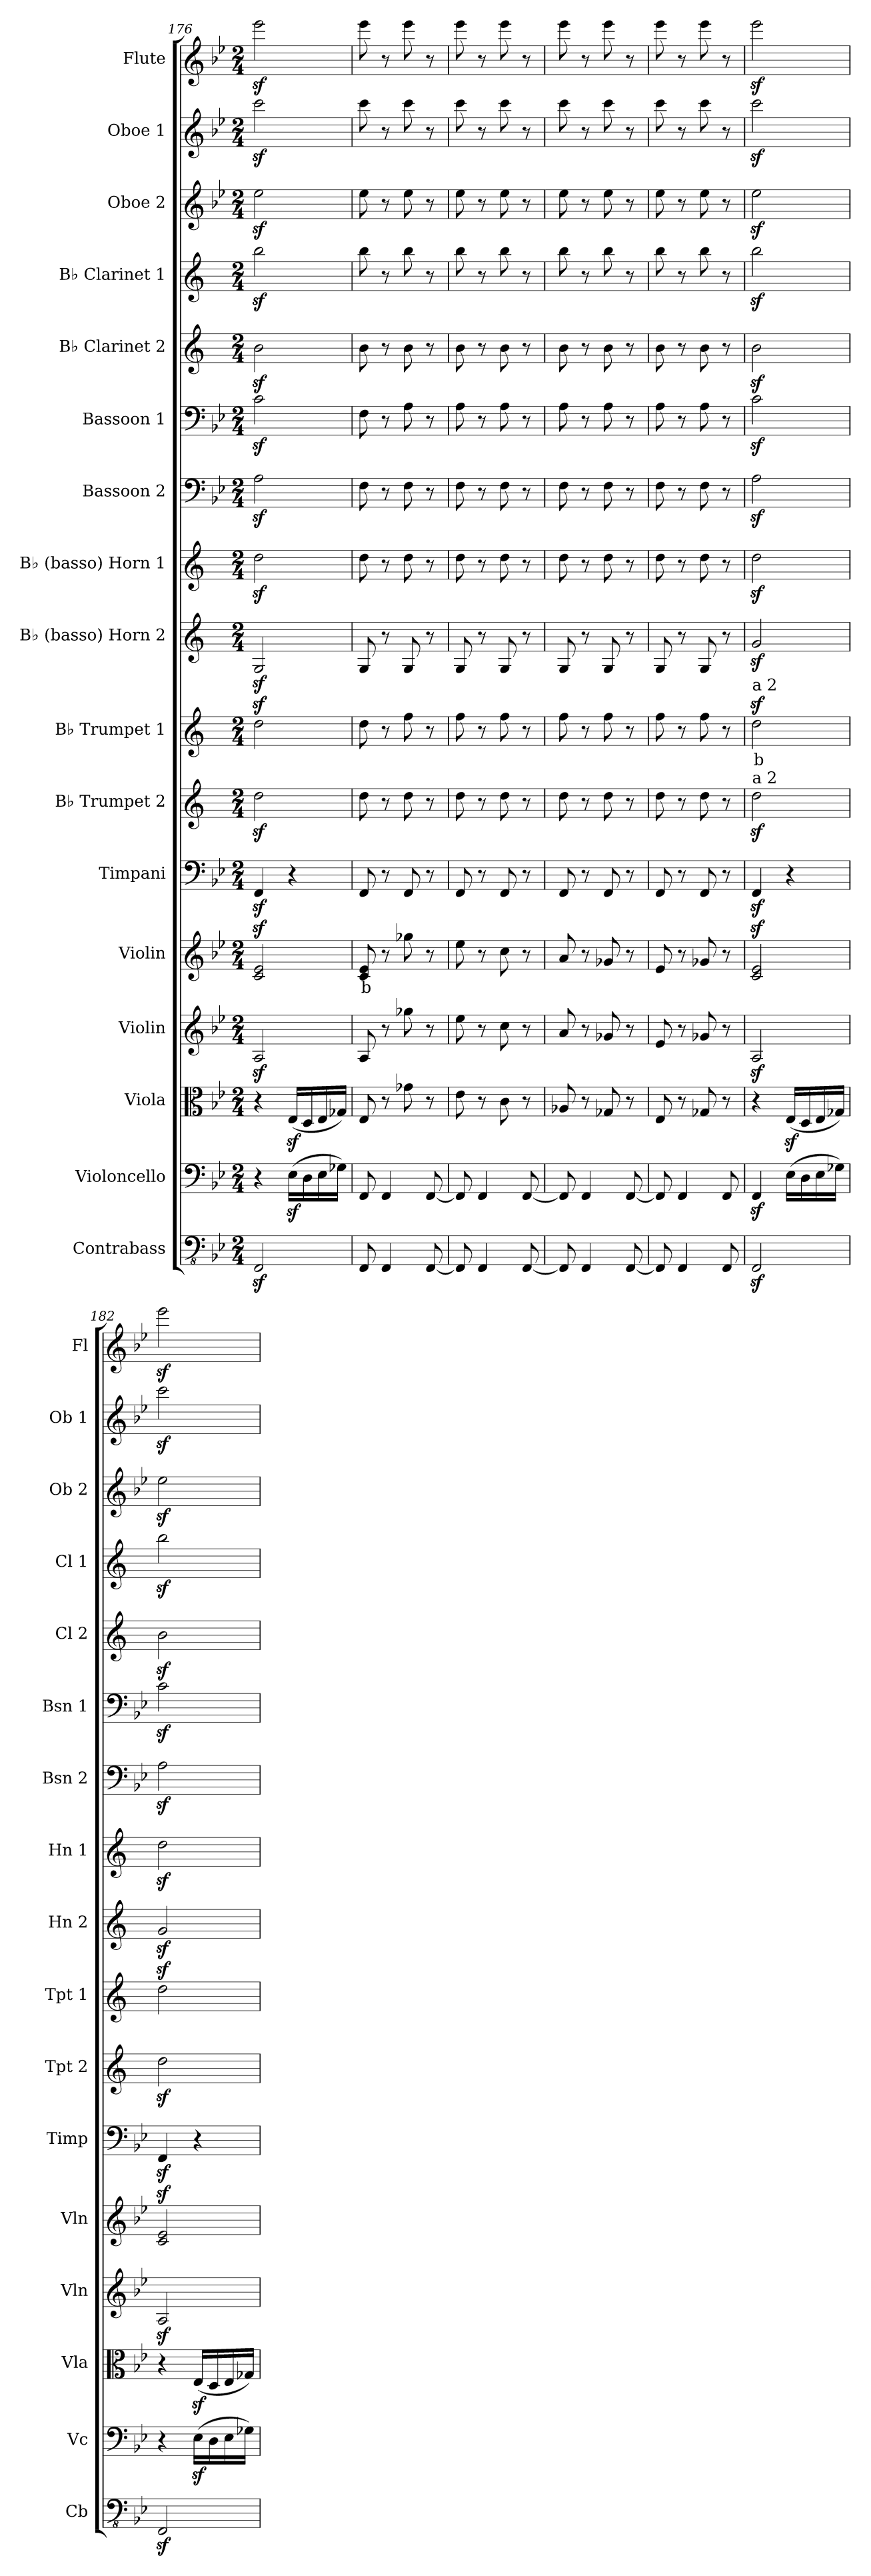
**kern	**kern	**kern	**kern	**kern	**text	**kern	**kern	**kern	**text	**kern	**kern	**kern	**kern	**kern	**kern	**kern	**kern	**kern
*part17	*part16	*part15	*part14	*part13	*part13	*part12	*part11	*part10	*part10	*part9	*part8	*part7	*part6	*part5	*part4	*part3	*part2	*part1
*staff17	*staff16	*staff15	*staff14	*staff13	*staff13	*staff12	*staff11	*staff10	*staff10	*staff9	*staff8	*staff7	*staff6	*staff5	*staff4	*staff3	*staff2	*staff1
*I"Contrabass	*I"Violoncello	*I"Viola	*I"Violin	*I"Violin	*	*I"Timpani	*I"B♭ Trumpet 2	*I"B♭ Trumpet 1	*	*I"B♭ (basso) Horn 2	*I"B♭ (basso) Horn 1	*I"Bassoon 2	*I"Bassoon 1	*I"B♭ Clarinet 2	*I"B♭ Clarinet 1	*I"Oboe 2	*I"Oboe 1	*I"Flute
*I'Cb	*I'Vc	*I'Vla	*I'Vln	*I'Vln	*	*I'Timp	*I'Tpt 2	*I'Tpt 1	*	*I'Hn 2	*I'Hn 1	*I'Bsn 2	*I'Bsn 1	*I'Cl 2	*I'Cl 1	*I'Ob 2	*I'Ob 1	*I'Fl
*clefFv4	*clefF4	*clefC3	*clefG2	*clefG2	*	*clefF4	*clefG2	*clefG2	*	*clefG2	*clefG2	*clefF4	*clefF4	*clefG2	*clefG2	*clefG2	*clefG2	*clefG2
*	*	*	*	*	*	*	*ITrd1c2	*ITrd1c2	*	*ITrd4c7	*ITrd4c7	*	*	*ITrd1c2	*ITrd1c2	*	*	*
*k[b-e-]	*k[b-e-]	*k[b-e-]	*k[b-e-]	*k[b-e-]	*	*k[b-e-]	*k[b-e-]	*k[b-e-]	*	*k[b-]	*k[b-]	*k[b-e-]	*k[b-e-]	*k[b-e-]	*k[b-e-]	*k[b-e-]	*k[b-e-]	*k[b-e-]
*M2/4	*M2/4	*M2/4	*M2/4	*M2/4	*	*M2/4	*M2/4	*M2/4	*	*M2/4	*M2/4	*M2/4	*M2/4	*M2/4	*M2/4	*M2/4	*M2/4	*M2/4
=176	=176	=176	=176	=176	=176	=176	=176	=176	=176	=176	=176	=176	=176	=176	=176	=176	=176	=176
2FFFz</	4r	4r	2Az</	2c/z< 2e-/z<	.	4FFz</	2ccz<\	2ccz<\	.	2Cz</	2gz<\	2Az<\	2cz<\	2az<\	2aaz<\	2ee-z<\	2cccz<\	2eee-z<\
.	(>16E-z<\LL	(<16E-z</LL	.	.	.	4r	.	.	.	.	.	.	.	.	.	.	.	.
.	16D\	16D/	.	.	.	.	.	.	.	.	.	.	.	.	.	.	.	.
.	16E-\	16E-/	.	.	.	.	.	.	.	.	.	.	.	.	.	.	.	.
.	16G-X\JJ)	16G-X/JJ)	.	.	.	.	.	.	.	.	.	.	.	.	.	.	.	.
=177	=177	=177	=177	=177	=177	=177	=177	=177	=177	=177	=177	=177	=177	=177	=177	=177	=177	=177
!	!	!	!	!	!LO:LY:b:color=#FF0000	!	!	!	!	!	!	!	!	!	!	!	!	!
8FFF/	8FF/	8E-/	8A/	8c/ 8e-/	b	8FF/	8cc\	8cc\	.	8C/	8g\	8F\	8F\	8a\	8aa\	8ee-\	8ccc\	8eee-\
4FFF/	4FF/	8r	8r	8r	.	8r	8r	8r	.	8r	8r	8r	8r	8r	8r	8r	8r	8r
.	.	8g-X\	8gg-X\	8gg-X\	.	8FF/	8cc\	8ee-\	.	8C/	8g\	8F\	8A\	8a\	8aa\	8ee-\	8ccc\	8eee-\
[8FFF/	[8FF/	8r	8r	8r	.	8r	8r	8r	.	8r	8r	8r	8r	8r	8r	8r	8r	8r
=178	=178	=178	=178	=178	=178	=178	=178	=178	=178	=178	=178	=178	=178	=178	=178	=178	=178	=178
8FFF/]	8FF/]	8e-\	8ee-\	8ee-\	.	8FF/	8cc\	8ee-\	.	8C/	8g\	8F\	8A\	8a\	8aa\	8ee-\	8ccc\	8eee-\
4FFF/	4FF/	8r	8r	8r	.	8r	8r	8r	.	8r	8r	8r	8r	8r	8r	8r	8r	8r
.	.	8c\	8cc\	8cc\	.	8FF/	8cc\	8ee-\	.	8C/	8g\	8F\	8A\	8a\	8aa\	8ee-\	8ccc\	8eee-\
[8FFF/	[8FF/	8r	8r	8r	.	8r	8r	8r	.	8r	8r	8r	8r	8r	8r	8r	8r	8r
=179	=179	=179	=179	=179	=179	=179	=179	=179	=179	=179	=179	=179	=179	=179	=179	=179	=179	=179
8FFF/]	8FF/]	8A-X/	8a/	8a/	.	8FF/	8cc\	8ee-\	.	8C/	8g\	8F\	8A\	8a\	8aa\	8ee-\	8ccc\	8eee-\
4FFF/	4FF/	8r	8r	8r	.	8r	8r	8r	.	8r	8r	8r	8r	8r	8r	8r	8r	8r
.	.	8G-X/	8g-X/	8g-X/	.	8FF/	8cc\	8ee-\	.	8C/	8g\	8F\	8A\	8a\	8aa\	8ee-\	8ccc\	8eee-\
[8FFF/	[8FF/	8r	8r	8r	.	8r	8r	8r	.	8r	8r	8r	8r	8r	8r	8r	8r	8r
=180	=180	=180	=180	=180	=180	=180	=180	=180	=180	=180	=180	=180	=180	=180	=180	=180	=180	=180
8FFF/]	8FF/]	8E-/	8e-/	8e-/	.	8FF/	8cc\	8ee-\	.	8C/	8g\	8F\	8A\	8a\	8aa\	8ee-\	8ccc\	8eee-\
4FFF/	4FF/	8r	8r	8r	.	8r	8r	8r	.	8r	8r	8r	8r	8r	8r	8r	8r	8r
.	.	8G-X/	8g-X/	8g-X/	.	8FF/	8cc\	8ee-\	.	8C/	8g\	8F\	8A\	8a\	8aa\	8ee-\	8ccc\	8eee-\
8FFF/	8FF/	8r	8r	8r	.	8r	8r	8r	.	8r	8r	8r	8r	8r	8r	8r	8r	8r
=181	=181	=181	=181	=181	=181	=181	=181	=181	=181	=181	=181	=181	=181	=181	=181	=181	=181	=181
!	!	!	!	!	!	!	!	!LO:TX:a:t=a 2	!	!	!	!	!	!	!	!	!	!
!	!	!	!	!	!	!	!LO:TX:a:t=a 2	!	!	!	!	!	!	!	!	!	!	!
!	!	!	!	!	!	!	!	!	!LO:LY:b:color=#FF0000	!	!	!	!	!	!	!	!	!
2FFFz</	4FFz</	4r	2Az</	2c/z< 2e-/z<	.	4FFz</	2ccz<\	2ccz<\	b	2cz</	2gz<\	2Az<\	2cz<\	2az<\	2aaz<\	2ee-z<\	2cccz<\	2eee-z<\
.	(>16E-\LL	(<16E-z</LL	.	.	.	4r	.	.	.	.	.	.	.	.	.	.	.	.
.	16D\	16D/	.	.	.	.	.	.	.	.	.	.	.	.	.	.	.	.
.	16E-\	16E-/	.	.	.	.	.	.	.	.	.	.	.	.	.	.	.	.
.	16G-X\JJ)	16G-X/JJ)	.	.	.	.	.	.	.	.	.	.	.	.	.	.	.	.
!!LO:PB:g=z
=182	=182	=182	=182	=182	=182	=182	=182	=182	=182	=182	=182	=182	=182	=182	=182	=182	=182	=182
2FFFz</	4r	4r	2Az</	2c/z< 2e-/z<	.	4FFz</	2ccz<\	2ccz<\	.	2cz</	2gz<\	2Az<\	2cz<\	2az<\	2aaz<\	2ee-z<\	2cccz<\	2eee-z<\
.	(>16E-z<\LL	(<16E-z</LL	.	.	.	4r	.	.	.	.	.	.	.	.	.	.	.	.
.	16D\	16D/	.	.	.	.	.	.	.	.	.	.	.	.	.	.	.	.
.	16E-\	16E-/	.	.	.	.	.	.	.	.	.	.	.	.	.	.	.	.
.	16G-X\JJ)	16G-X/JJ)	.	.	.	.	.	.	.	.	.	.	.	.	.	.	.	.
=	=	=	=	=	=	=	=	=	=	=	=	=	=	=	=	=	=	=
*-	*-	*-	*-	*-	*-	*-	*-	*-	*-	*-	*-	*-	*-	*-	*-	*-	*-	*-
